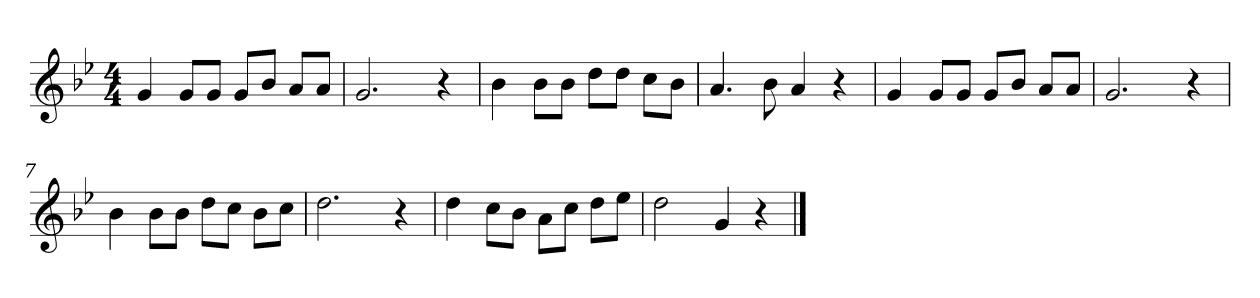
**kern
*part1
*staff1
*clefG2
*k[b-e-]
*g:
*M4/4
*MM120
=1
4g
8g/L
8g/J
8g/L
8b-/J
8a/L
8a/J
=2
2.g
4r
=3
4b-
8b-\L
8b-\J
8dd\L
8dd\J
8cc\L
8b-\J
=4
4.a
8b-
4a
4r
=5
4g
8g/L
8g/J
8g/L
8b-/J
8a/L
8a/J
=6
2.g
4r
=7
4b-
8b-\L
8b-\J
8dd\L
8cc\J
8b-\L
8cc\J
=8
2.dd
4r
=9
4dd
8cc\L
8b-\J
8a\L
8cc\J
8dd\L
8ee-\J
=10
2dd
4g
4r
==
*-
